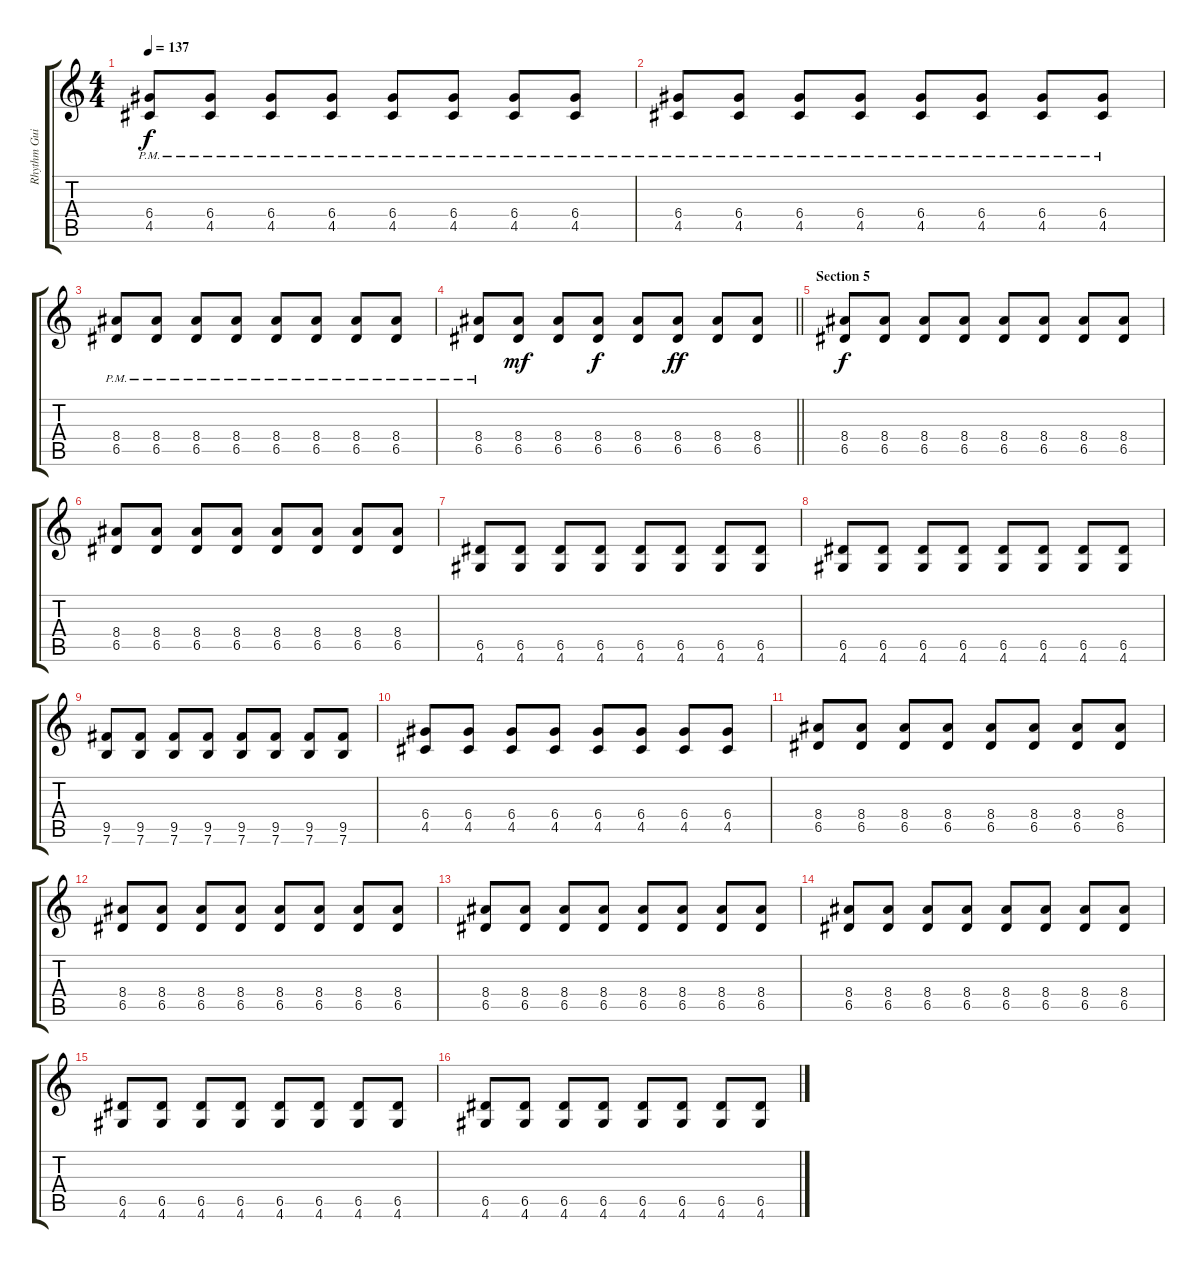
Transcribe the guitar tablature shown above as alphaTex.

\track ("Rhythm Guitar" "Rhythm Gui") {instrument overdrivenguitar}
\staff {score tabs}
\tuning (E4 B3 G3 D3 A2 E2) {hide}
\ts (4 4)
\tempo 137
\clef g2
\ks c
(6.4{pm} 4.5{pm}).8{dy f} (6.4{pm} 4.5{pm}).8 (6.4{pm} 4.5{pm}).8 (6.4{pm} 4.5{pm}).8 (6.4{pm} 4.5{pm}).8 (6.4{pm} 4.5{pm}).8 (6.4{pm} 4.5{pm}).8 (6.4{pm} 4.5{pm}).8 |
(6.4{pm} 4.5{pm}).8 (6.4{pm} 4.5{pm}).8 (6.4{pm} 4.5{pm}).8 (6.4{pm} 4.5{pm}).8 (6.4{pm} 4.5{pm}).8 (6.4{pm} 4.5{pm}).8 (6.4{pm} 4.5{pm}).8 (6.4{pm} 4.5{pm}).8 |
(8.4{pm} 6.5{pm}).8 (8.4{pm} 6.5{pm}).8 (8.4{pm} 6.5{pm}).8 (8.4{pm} 6.5{pm}).8 (8.4{pm} 6.5{pm}).8 (8.4{pm} 6.5{pm}).8 (8.4{pm} 6.5{pm}).8 (8.4{pm} 6.5{pm}).8 |
\barLineRight lightlight
(8.4{pm} 6.5{pm}).8 (8.4 6.5).8{dy mf} (8.4 6.5).8 (8.4 6.5).8{dy f} (8.4 6.5).8 (8.4 6.5).8{dy ff} (8.4 6.5).8 (8.4 6.5).8 |
\section ("" "Section 5")
(8.4 6.5).8{dy f} (8.4 6.5).8 (8.4 6.5).8 (8.4 6.5).8 (8.4 6.5).8 (8.4 6.5).8 (8.4 6.5).8 (8.4 6.5).8 |
(8.4 6.5).8 (8.4 6.5).8 (8.4 6.5).8 (8.4 6.5).8 (8.4 6.5).8 (8.4 6.5).8 (8.4 6.5).8 (8.4 6.5).8 |
(6.5 4.6).8 (6.5 4.6).8 (6.5 4.6).8 (6.5 4.6).8 (6.5 4.6).8 (6.5 4.6).8 (6.5 4.6).8 (6.5 4.6).8 |
(6.5 4.6).8 (6.5 4.6).8 (6.5 4.6).8 (6.5 4.6).8 (6.5 4.6).8 (6.5 4.6).8 (6.5 4.6).8 (6.5 4.6).8 |
(9.5 7.6).8 (9.5 7.6).8 (9.5 7.6).8 (9.5 7.6).8 (9.5 7.6).8 (9.5 7.6).8 (9.5 7.6).8 (9.5 7.6).8 |
(6.4 4.5).8 (6.4 4.5).8 (6.4 4.5).8 (6.4 4.5).8 (6.4 4.5).8 (6.4 4.5).8 (6.4 4.5).8 (6.4 4.5).8 |
(8.4 6.5).8 (8.4 6.5).8 (8.4 6.5).8 (8.4 6.5).8 (8.4 6.5).8 (8.4 6.5).8 (8.4 6.5).8 (8.4 6.5).8 |
(8.4 6.5).8 (8.4 6.5).8 (8.4 6.5).8 (8.4 6.5).8 (8.4 6.5).8 (8.4 6.5).8 (8.4 6.5).8 (8.4 6.5).8 |
(8.4 6.5).8 (8.4 6.5).8 (8.4 6.5).8 (8.4 6.5).8 (8.4 6.5).8 (8.4 6.5).8 (8.4 6.5).8 (8.4 6.5).8 |
(8.4 6.5).8 (8.4 6.5).8 (8.4 6.5).8 (8.4 6.5).8 (8.4 6.5).8 (8.4 6.5).8 (8.4 6.5).8 (8.4 6.5).8 |
(6.5 4.6).8 (6.5 4.6).8 (6.5 4.6).8 (6.5 4.6).8 (6.5 4.6).8 (6.5 4.6).8 (6.5 4.6).8 (6.5 4.6).8 |
(6.5 4.6).8 (6.5 4.6).8 (6.5 4.6).8 (6.5 4.6).8 (6.5 4.6).8 (6.5 4.6).8 (6.5 4.6).8 (6.5 4.6).8
